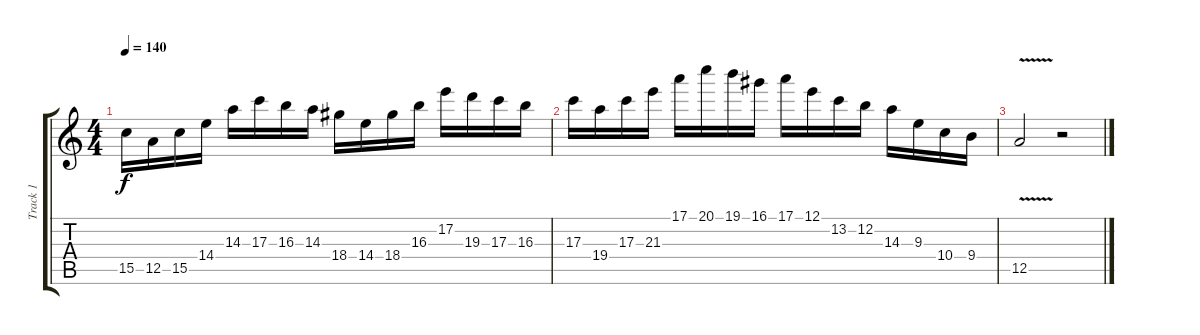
\track ("Track 1" "Track 1") {instrument electricguitarjazz}
\staff {score tabs}
\tuning (E4 B3 G3 D3 A2 E2) {hide}
\ts (4 4)
\tempo 140
\clef g2
\ks c
15.5.16{dy f} 12.5.16 15.5.16 14.4.16 14.3.16 17.3.16 16.3.16 14.3.16 18.4.16 14.4.16 18.4.16 16.3.16 17.2.16 19.3.16 17.3.16 16.3.16 |
17.3.16 19.4.16 17.3.16 21.3.16 17.1.16 20.1.16 19.1.16 16.1.16 17.1.16 12.1.16 13.2.16 12.2.16 14.3.16 9.3.16 10.4.16 9.4.16 |
12.5{v}.2 r.2
